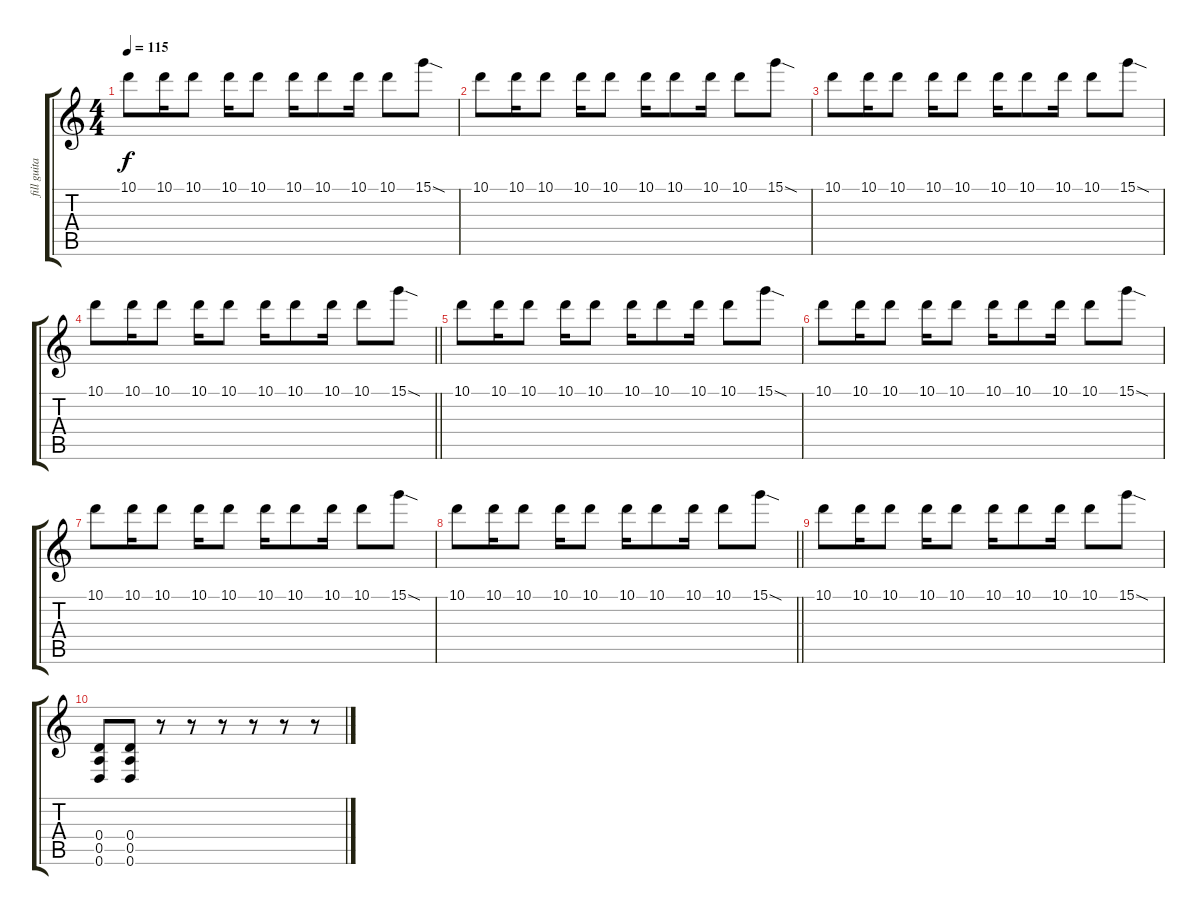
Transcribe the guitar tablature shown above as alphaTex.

\track ("fill guitar" "fill guita") {instrument distortionguitar}
\staff {score tabs}
\tuning (E4 B3 G3 D3 A2 D2) {hide}
\ts (4 4)
\tempo 115
\clef g2
\ks c
10.1.8{dy f} 10.1.16 10.1.8 10.1.16 10.1.8 10.1.16 10.1.8 10.1.16 10.1.8 15.1{sod}.8 |
10.1.8 10.1.16 10.1.8 10.1.16 10.1.8 10.1.16 10.1.8 10.1.16 10.1.8 15.1{sod}.8 |
10.1.8 10.1.16 10.1.8 10.1.16 10.1.8 10.1.16 10.1.8 10.1.16 10.1.8 15.1{sod}.8 |
\barLineRight lightlight
10.1.8 10.1.16 10.1.8 10.1.16 10.1.8 10.1.16 10.1.8 10.1.16 10.1.8 15.1{sod}.8 |
10.1.8 10.1.16 10.1.8 10.1.16 10.1.8 10.1.16 10.1.8 10.1.16 10.1.8 15.1{sod}.8 |
10.1.8 10.1.16 10.1.8 10.1.16 10.1.8 10.1.16 10.1.8 10.1.16 10.1.8 15.1{sod}.8 |
10.1.8 10.1.16 10.1.8 10.1.16 10.1.8 10.1.16 10.1.8 10.1.16 10.1.8 15.1{sod}.8 |
\barLineRight lightlight
10.1.8 10.1.16 10.1.8 10.1.16 10.1.8 10.1.16 10.1.8 10.1.16 10.1.8 15.1{sod}.8 |
10.1.8 10.1.16 10.1.8 10.1.16 10.1.8 10.1.16 10.1.8 10.1.16 10.1.8 15.1{sod}.8 |
(0.4 0.5 0.6).8 (0.4 0.5 0.6).8 r.8 r.8 r.8 r.8 r.8 r.8
